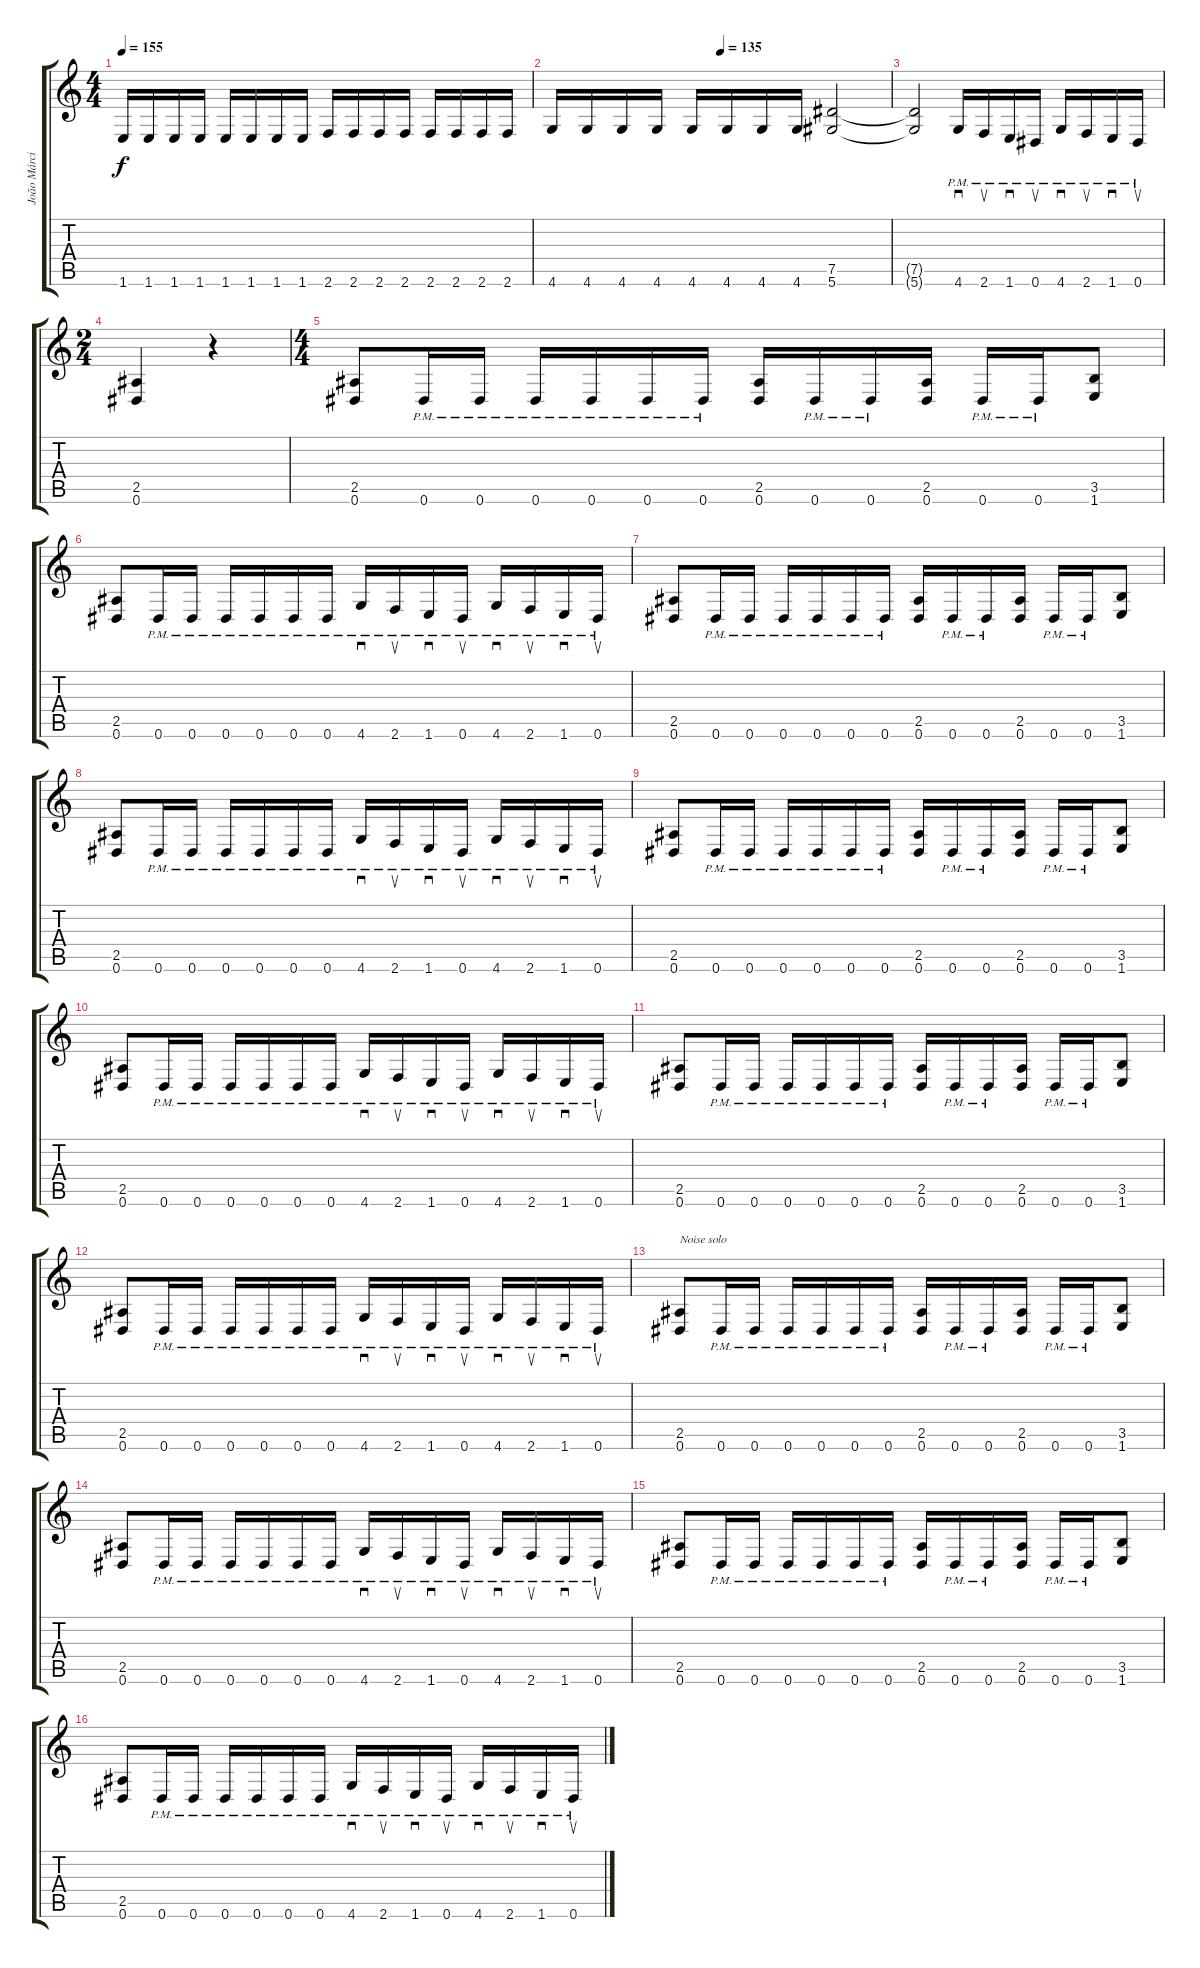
\track ("João Márcio" "João Márci") {instrument distortionguitar}
\staff {score tabs}
\tuning (Eb4 Bb3 Gb3 Db3 Ab2 Eb2) {hide}
\ts (4 4)
\tempo 155
\clef g2
\ks c
1.6.16{dy f} 1.6.16 1.6.16 1.6.16 1.6.16 1.6.16 1.6.16 1.6.16 2.6.16 2.6.16 2.6.16 2.6.16 2.6.16 2.6.16 2.6.16 2.6.16 |
\tempo (135 0.5)
4.6.16 4.6.16 4.6.16 4.6.16 4.6.16 4.6.16 4.6.16 4.6.16 (7.5 5.6).2 |
(7.5{t} 5.6{t}).2 4.6{pm}.16{sd} 2.6{pm}.16{su} 1.6{pm}.16{sd} 0.6{pm}.16{su} 4.6{pm}.16{sd} 2.6{pm}.16{su} 1.6{pm}.16{sd} 0.6{pm}.16{su} |
\ts (2 4)
(2.5 0.6).4 r.4 |
\ts (4 4)
(2.5 0.6).8 0.6{pm}.16 0.6{pm}.16 0.6{pm}.16 0.6{pm}.16 0.6{pm}.16 0.6{pm}.16 (2.5 0.6).16 0.6{pm}.16 0.6{pm}.16 (2.5 0.6).16 0.6{pm}.16 0.6{pm}.16 (3.5 1.6).8 |
(2.5 0.6).8 0.6{pm}.16 0.6{pm}.16 0.6{pm}.16 0.6{pm}.16 0.6{pm}.16 0.6{pm}.16 4.6{pm}.16{sd} 2.6{pm}.16{su} 1.6{pm}.16{sd} 0.6{pm}.16{su} 4.6{pm}.16{sd} 2.6{pm}.16{su} 1.6{pm}.16{sd} 0.6{pm}.16{su} |
(2.5 0.6).8 0.6{pm}.16 0.6{pm}.16 0.6{pm}.16 0.6{pm}.16 0.6{pm}.16 0.6{pm}.16 (2.5 0.6).16 0.6{pm}.16 0.6{pm}.16 (2.5 0.6).16 0.6{pm}.16 0.6{pm}.16 (3.5 1.6).8 |
(2.5 0.6).8 0.6{pm}.16 0.6{pm}.16 0.6{pm}.16 0.6{pm}.16 0.6{pm}.16 0.6{pm}.16 4.6{pm}.16{sd} 2.6{pm}.16{su} 1.6{pm}.16{sd} 0.6{pm}.16{su} 4.6{pm}.16{sd} 2.6{pm}.16{su} 1.6{pm}.16{sd} 0.6{pm}.16{su} |
(2.5 0.6).8 0.6{pm}.16 0.6{pm}.16 0.6{pm}.16 0.6{pm}.16 0.6{pm}.16 0.6{pm}.16 (2.5 0.6).16 0.6{pm}.16 0.6{pm}.16 (2.5 0.6).16 0.6{pm}.16 0.6{pm}.16 (3.5 1.6).8 |
(2.5 0.6).8 0.6{pm}.16 0.6{pm}.16 0.6{pm}.16 0.6{pm}.16 0.6{pm}.16 0.6{pm}.16 4.6{pm}.16{sd} 2.6{pm}.16{su} 1.6{pm}.16{sd} 0.6{pm}.16{su} 4.6{pm}.16{sd} 2.6{pm}.16{su} 1.6{pm}.16{sd} 0.6{pm}.16{su} |
(2.5 0.6).8 0.6{pm}.16 0.6{pm}.16 0.6{pm}.16 0.6{pm}.16 0.6{pm}.16 0.6{pm}.16 (2.5 0.6).16 0.6{pm}.16 0.6{pm}.16 (2.5 0.6).16 0.6{pm}.16 0.6{pm}.16 (3.5 1.6).8 |
(2.5 0.6).8 0.6{pm}.16 0.6{pm}.16 0.6{pm}.16 0.6{pm}.16 0.6{pm}.16 0.6{pm}.16 4.6{pm}.16{sd} 2.6{pm}.16{su} 1.6{pm}.16{sd} 0.6{pm}.16{su} 4.6{pm}.16{sd} 2.6{pm}.16{su} 1.6{pm}.16{sd} 0.6{pm}.16{su} |
(2.5 0.6).8{txt "Noise solo"} 0.6{pm}.16 0.6{pm}.16 0.6{pm}.16 0.6{pm}.16 0.6{pm}.16 0.6{pm}.16 (2.5 0.6).16 0.6{pm}.16 0.6{pm}.16 (2.5 0.6).16 0.6{pm}.16 0.6{pm}.16 (3.5 1.6).8 |
(2.5 0.6).8 0.6{pm}.16 0.6{pm}.16 0.6{pm}.16 0.6{pm}.16 0.6{pm}.16 0.6{pm}.16 4.6{pm}.16{sd} 2.6{pm}.16{su} 1.6{pm}.16{sd} 0.6{pm}.16{su} 4.6{pm}.16{sd} 2.6{pm}.16{su} 1.6{pm}.16{sd} 0.6{pm}.16{su} |
(2.5 0.6).8 0.6{pm}.16 0.6{pm}.16 0.6{pm}.16 0.6{pm}.16 0.6{pm}.16 0.6{pm}.16 (2.5 0.6).16 0.6{pm}.16 0.6{pm}.16 (2.5 0.6).16 0.6{pm}.16 0.6{pm}.16 (3.5 1.6).8 |
(2.5 0.6).8 0.6{pm}.16 0.6{pm}.16 0.6{pm}.16 0.6{pm}.16 0.6{pm}.16 0.6{pm}.16 4.6{pm}.16{sd} 2.6{pm}.16{su} 1.6{pm}.16{sd} 0.6{pm}.16{su} 4.6{pm}.16{sd} 2.6{pm}.16{su} 1.6{pm}.16{sd} 0.6{pm}.16{su}
